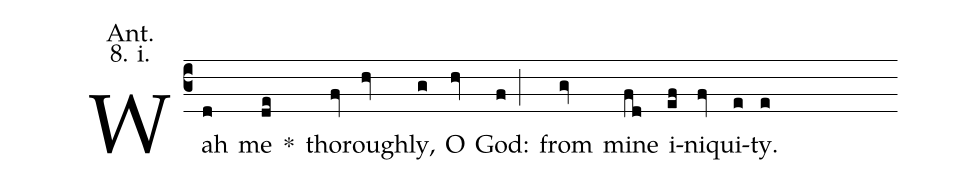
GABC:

annotation: Ant.;
annotation: 8. i.;
%%
(c3) Wah(d) me(de) <sp>*</sp>() thor(fv)ough(hv)ly,(g) O(hv) God:(f;) from(gv) mine(fd) i(ef)ni(fv)qui(e)ty.(e)
